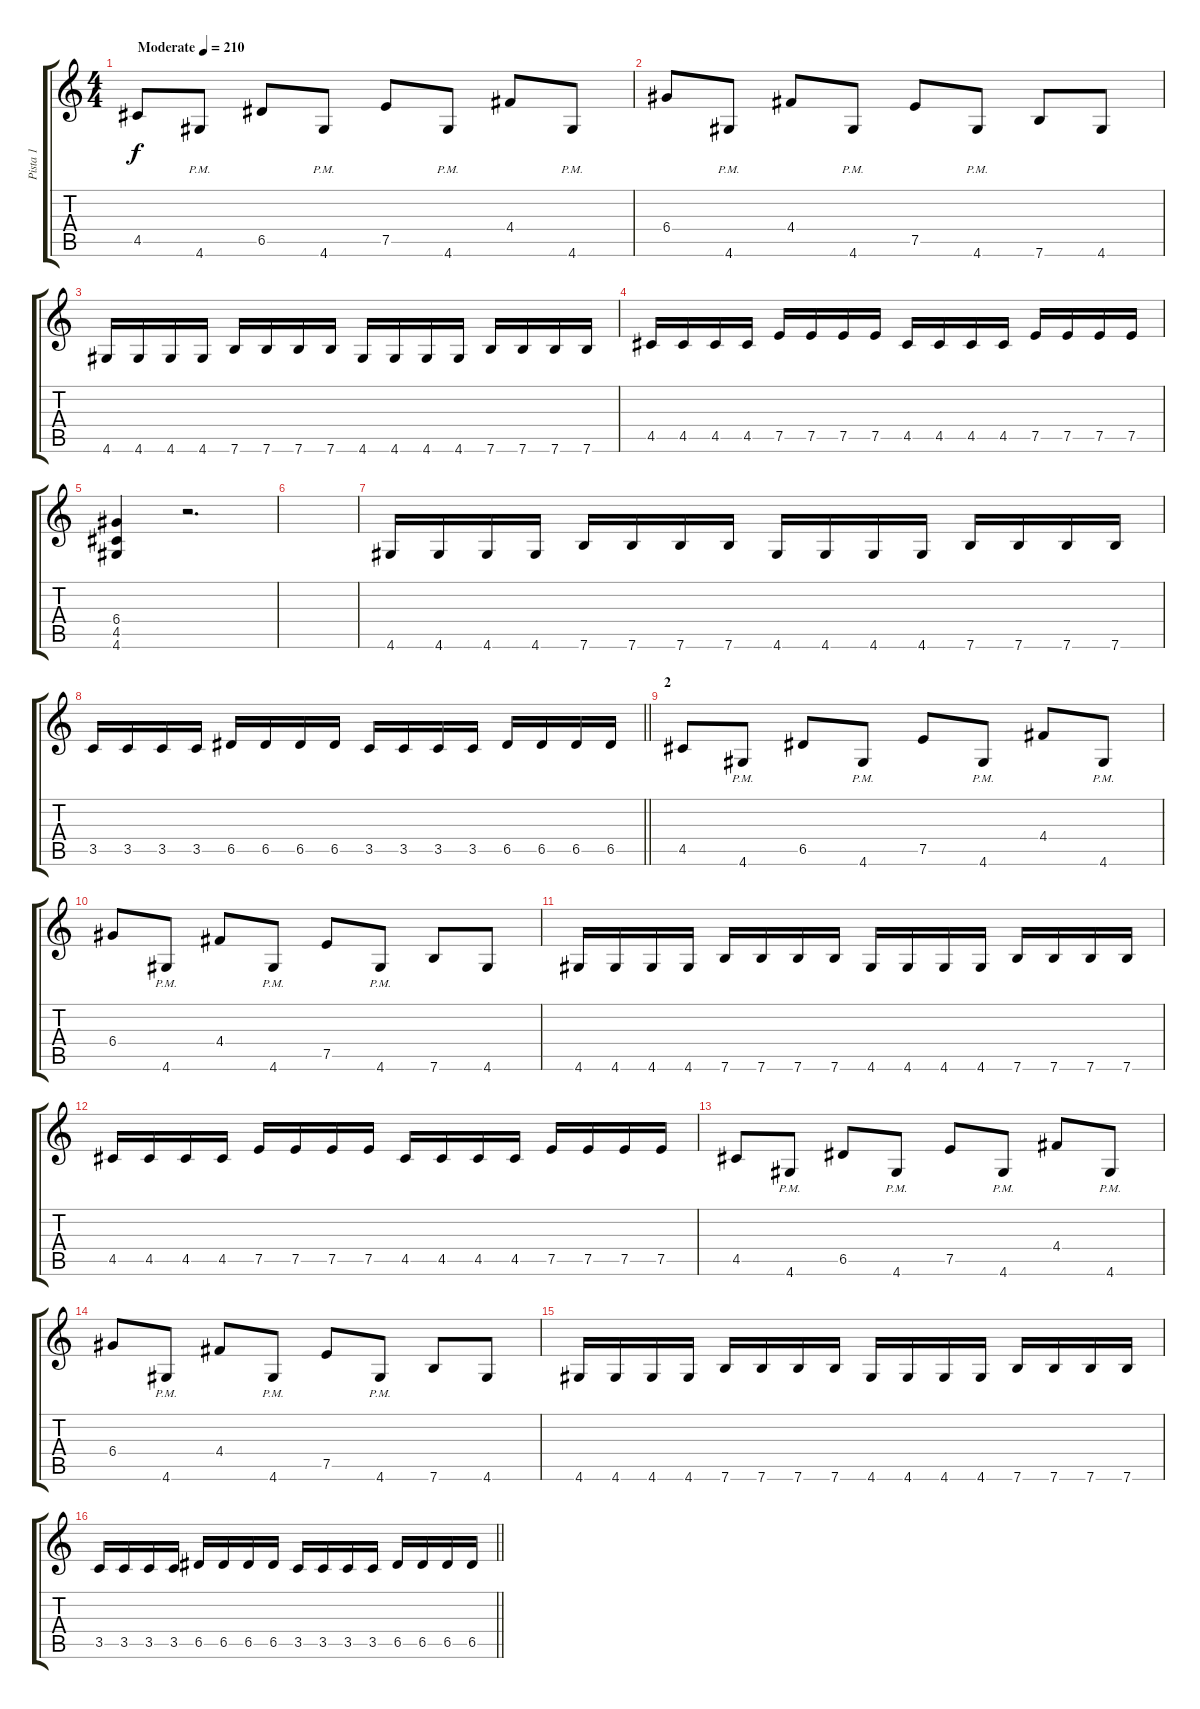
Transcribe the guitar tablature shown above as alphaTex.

\track ("Pista 1" "Pista 1") {instrument overdrivenguitar}
\staff {score tabs}
\tuning (E4 B3 G3 D3 A2 E2) {hide}
\ts (4 4)
\tempo (210 "Moderate")
\tempo 208
\tempo (210 "Moderate")
\clef g2
\ks c
4.5.8{dy f instrument overdrivenguitar} 4.6{pm}.8 6.5.8 4.6{pm}.8 7.5.8 4.6{pm}.8 4.4.8 4.6{pm}.8 |
6.4.8 4.6{pm}.8 4.4.8 4.6{pm}.8 7.5.8 4.6{pm}.8 7.6.8 4.6.8 |
4.6.16 4.6.16 4.6.16 4.6.16 7.6.16 7.6.16 7.6.16 7.6.16 4.6.16 4.6.16 4.6.16 4.6.16 7.6.16 7.6.16 7.6.16 7.6.16 |
4.5.16 4.5.16 4.5.16 4.5.16 7.5.16 7.5.16 7.5.16 7.5.16 4.5.16 4.5.16 4.5.16 4.5.16 7.5.16 7.5.16 7.5.16 7.5.16 |
(6.4 4.5 4.6).4 r.2{d} |
|
4.6.16 4.6.16 4.6.16 4.6.16 7.6.16 7.6.16 7.6.16 7.6.16 4.6.16 4.6.16 4.6.16 4.6.16 7.6.16 7.6.16 7.6.16 7.6.16 |
\barLineRight lightlight
3.5.16 3.5.16 3.5.16 3.5.16 6.5.16 6.5.16 6.5.16 6.5.16 3.5.16 3.5.16 3.5.16 3.5.16 6.5.16 6.5.16 6.5.16 6.5.16 |
\section ("" "2")
4.5.8 4.6{pm}.8 6.5.8 4.6{pm}.8 7.5.8 4.6{pm}.8 4.4.8 4.6{pm}.8 |
6.4.8 4.6{pm}.8 4.4.8 4.6{pm}.8 7.5.8 4.6{pm}.8 7.6.8 4.6.8 |
4.6.16 4.6.16 4.6.16 4.6.16 7.6.16 7.6.16 7.6.16 7.6.16 4.6.16 4.6.16 4.6.16 4.6.16 7.6.16 7.6.16 7.6.16 7.6.16 |
4.5.16 4.5.16 4.5.16 4.5.16 7.5.16 7.5.16 7.5.16 7.5.16 4.5.16 4.5.16 4.5.16 4.5.16 7.5.16 7.5.16 7.5.16 7.5.16 |
4.5.8 4.6{pm}.8 6.5.8 4.6{pm}.8 7.5.8 4.6{pm}.8 4.4.8 4.6{pm}.8 |
6.4.8 4.6{pm}.8 4.4.8 4.6{pm}.8 7.5.8 4.6{pm}.8 7.6.8 4.6.8 |
4.6.16 4.6.16 4.6.16 4.6.16 7.6.16 7.6.16 7.6.16 7.6.16 4.6.16 4.6.16 4.6.16 4.6.16 7.6.16 7.6.16 7.6.16 7.6.16 |
\barLineRight lightlight
3.5.16 3.5.16 3.5.16 3.5.16 6.5.16 6.5.16 6.5.16 6.5.16 3.5.16 3.5.16 3.5.16 3.5.16 6.5.16 6.5.16 6.5.16 6.5.16
